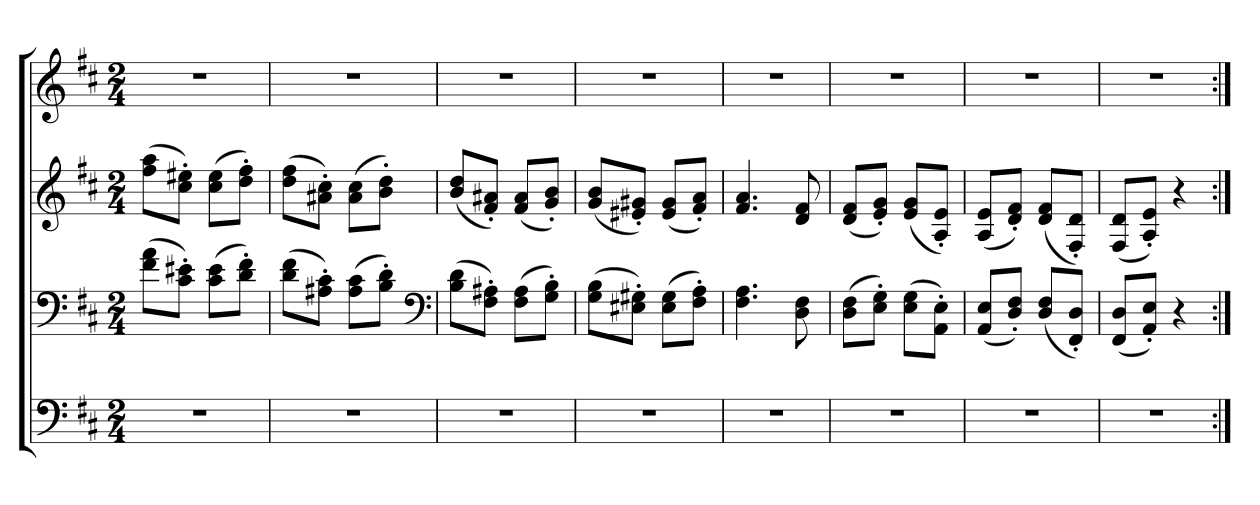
**kern	**kern	**kern	**kern
*part4	*part3	*part2	*part1
*staff4	*staff3	*staff2	*staff1
*clefF4	*clefF4	*clefG2	*clefG2
*k[f#c#]	*k[f#c#]	*k[f#c#]	*k[f#c#]
*D:	*D:	*D:	*D:
*M2/4	*M2/4	*M2/4	*M2/4
=	=	=	=
2r	(8f# 8aL	(8ff# 8aaL	2r
.	8c#' 8e#X'J)	8cc#' 8ee#X'J)	.
.	(8c# 8e#L	(8cc# 8ee#L	.
.	8d' 8f#'J)	8dd' 8ff#'J)	.
=	=	=	=
2r	(8d 8f#L	(8dd 8ff#L	2r
.	8A#X' 8c#'J)	8a#X' 8cc#'J)	.
.	(8A# 8c#L	(8a# 8cc#L	.
.	8B' 8d'J)	8b' 8dd'J)	.
*	*clefF4	*	*
=	=	=	=
2r	(8B 8dL	(8b 8ddL	2r
.	8F#' 8A#X'J)	8f#' 8a#X'J)	.
.	(8F# 8A#L	(8f# 8a#L	.
.	8G' 8B'J)	8g' 8b'J)	.
=	=	=	=
2r	(8G 8BL	(8g 8bL	2r
.	8E#X' 8G#X'J)	8e#X' 8g#X'J)	.
.	(8E# 8G#L	(8e# 8g#L	.
.	8F#' 8A'J)	8f#' 8a'J)	.
=	=	=	=
2r	4.F# 4.A	4.f# 4.a	2r
.	8D 8F#	8d 8f#	.
=	=	=	=
2r	(8D 8F#L	(8d 8f#L	2r
.	8E' 8G'J)	8e' 8g'J)	.
.	(8E 8GL	(8e 8gL	.
.	8AA' 8E'J)	8A' 8e'J)	.
=	=	=	=
2r	(8AA 8EL	(8A 8eL	2r
.	8D' 8F#'J)	8d' 8f#'J)	.
.	(8D 8F#L	(8d 8f#L	.
.	8FF#' 8D'J)	8F#' 8d'J)	.
=	=	=	=
2r	(8FF# 8DL	(8F# 8dL	2r
.	8AA' 8E'J)	8A' 8e'J)	.
.	4r	4r	.
=:|!	=:|!	=:|!	=:|!
*-	*-	*-	*-
